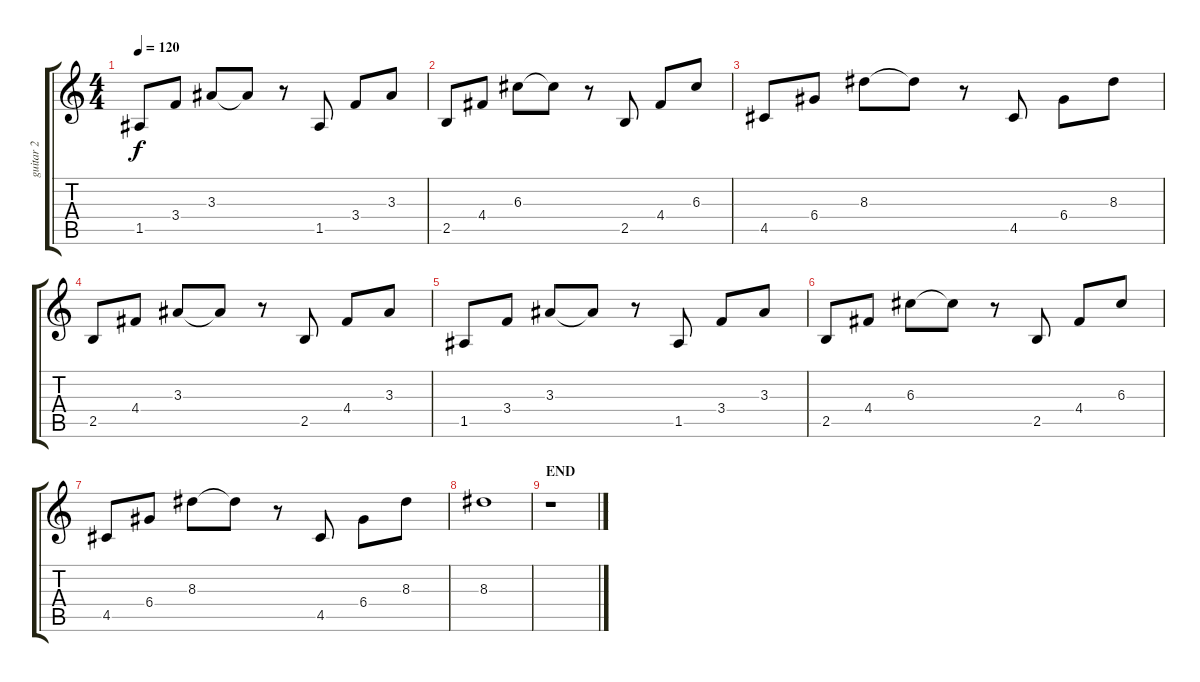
\track ("guitar 2" "guitar 2") {instrument distortionguitar}
\staff {score tabs}
\tuning (E4 B3 G3 D3 A2 E2) {hide}
\ts (4 4)
\tempo 120
\clef g2
\ks c
1.5.8{dy f instrument acousticguitarsteel} 3.4.8 3.3.8 3.3{t}.8 r.8 1.5.8{instrument acousticguitarsteel} 3.4.8 3.3.8 |
2.5.8{instrument acousticguitarsteel} 4.4.8 6.3.8 6.3{t}.8 r.8 2.5.8{instrument acousticguitarsteel} 4.4.8 6.3.8 |
4.5.8{instrument acousticguitarsteel} 6.4.8 8.3.8 8.3{t}.8 r.8 4.5.8{instrument acousticguitarsteel} 6.4.8 8.3.8 |
2.5.8{instrument acousticguitarsteel} 4.4.8 3.3.8 3.3{t}.8 r.8 2.5.8{instrument acousticguitarsteel} 4.4.8 3.3.8 |
1.5.8{instrument acousticguitarsteel} 3.4.8 3.3.8 3.3{t}.8 r.8 1.5.8{instrument acousticguitarsteel} 3.4.8 3.3.8 |
2.5.8{instrument acousticguitarsteel} 4.4.8 6.3.8 6.3{t}.8 r.8 2.5.8{instrument acousticguitarsteel} 4.4.8 6.3.8 |
4.5.8{instrument acousticguitarsteel} 6.4.8 8.3.8 8.3{t}.8 r.8 4.5.8{instrument acousticguitarsteel} 6.4.8 8.3.8 |
8.3.1{instrument acousticguitarsteel} |
\section ("" "END")
r.1
